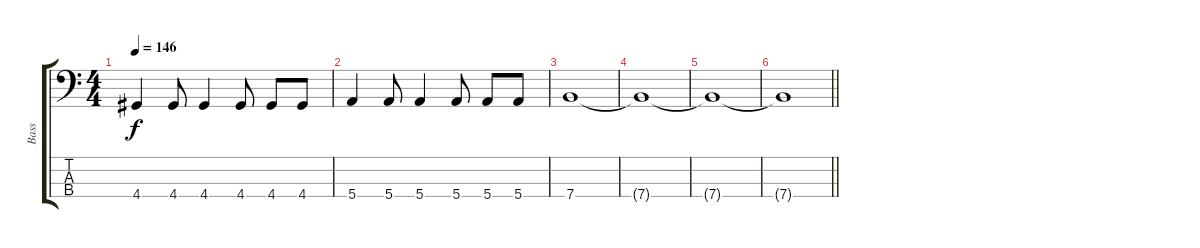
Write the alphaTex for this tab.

\track ("Bass" "Bass") {instrument electricbassfinger}
\staff {score tabs}
\tuning (G2 D2 A1 E1) {hide}
\ts (4 4)
\tempo 146
\clef f4
\ks c
4.4.4{dy f} 4.4.8 4.4.4 4.4.8 4.4.8 4.4.8 |
5.4.4 5.4.8 5.4.4 5.4.8 5.4.8 5.4.8 |
7.4.1 |
7.4{t}.1 |
7.4{t}.1 |
\barLineRight lightlight
7.4{t}.1
